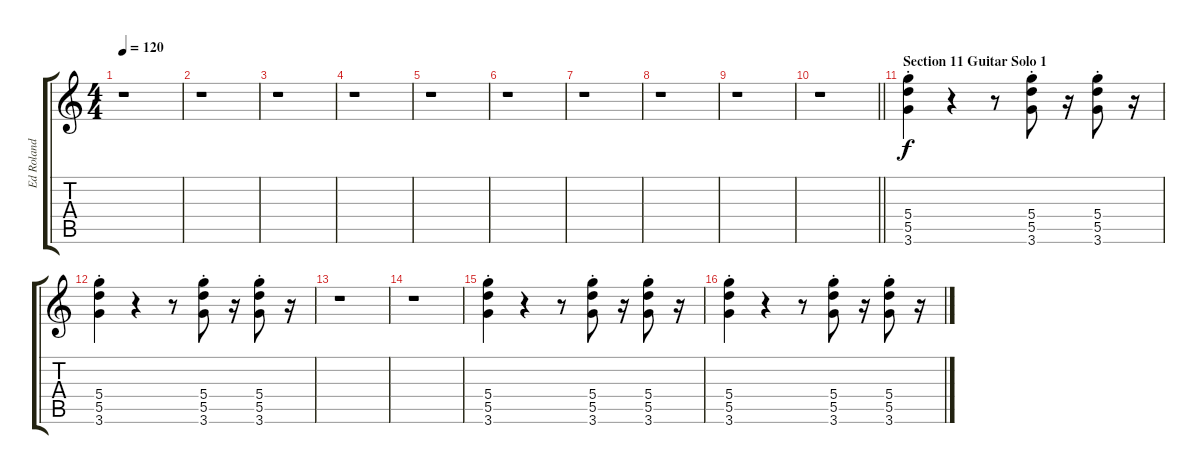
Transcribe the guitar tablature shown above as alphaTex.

\track ("Ed Roland" "Ed Roland") {instrument distortionguitar}
\staff {score tabs}
\tuning (E4 B3 G3 D3 A2 E2) {hide}
\ts (4 4)
\tempo 120
\clef g2
\ks c
r.1{dy f} |
r.1 |
r.1 |
r.1 |
r.1 |
r.1 |
r.1 |
r.1 |
r.1 |
\barLineRight lightlight
r.1 |
\section ("" "Section 11 Guitar Solo 1")
(5.4 5.5{st} 3.6{st}).4{ot 8vb} r.4{ot 8vb} r.8{ot 8vb} (5.4{st} 5.5{st} 3.6{st}).8{ot 8vb} r.16{ot 8vb} (5.4{st} 5.5{st} 3.6{st}).8{ot 8vb} r.16{ot 8vb} |
(5.4 5.5{st} 3.6{st}).4{ot 8vb} r.4{ot 8vb} r.8{ot 8vb} (5.4{st} 5.5{st} 3.6{st}).8{ot 8vb} r.16{ot 8vb} (5.4{st} 5.5{st} 3.6{st}).8{ot 8vb} r.16{ot 8vb} |
r.1 |
r.1 |
(5.4 5.5{st} 3.6{st}).4{ot 8vb} r.4{ot 8vb} r.8{ot 8vb} (5.4{st} 5.5{st} 3.6{st}).8{ot 8vb} r.16{ot 8vb} (5.4{st} 5.5{st} 3.6{st}).8{ot 8vb} r.16{ot 8vb} |
(5.4 5.5{st} 3.6{st}).4{ot 8vb} r.4{ot 8vb} r.8{ot 8vb} (5.4{st} 5.5{st} 3.6{st}).8{ot 8vb} r.16{ot 8vb} (5.4{st} 5.5{st} 3.6{st}).8{ot 8vb} r.16{ot 8vb}
